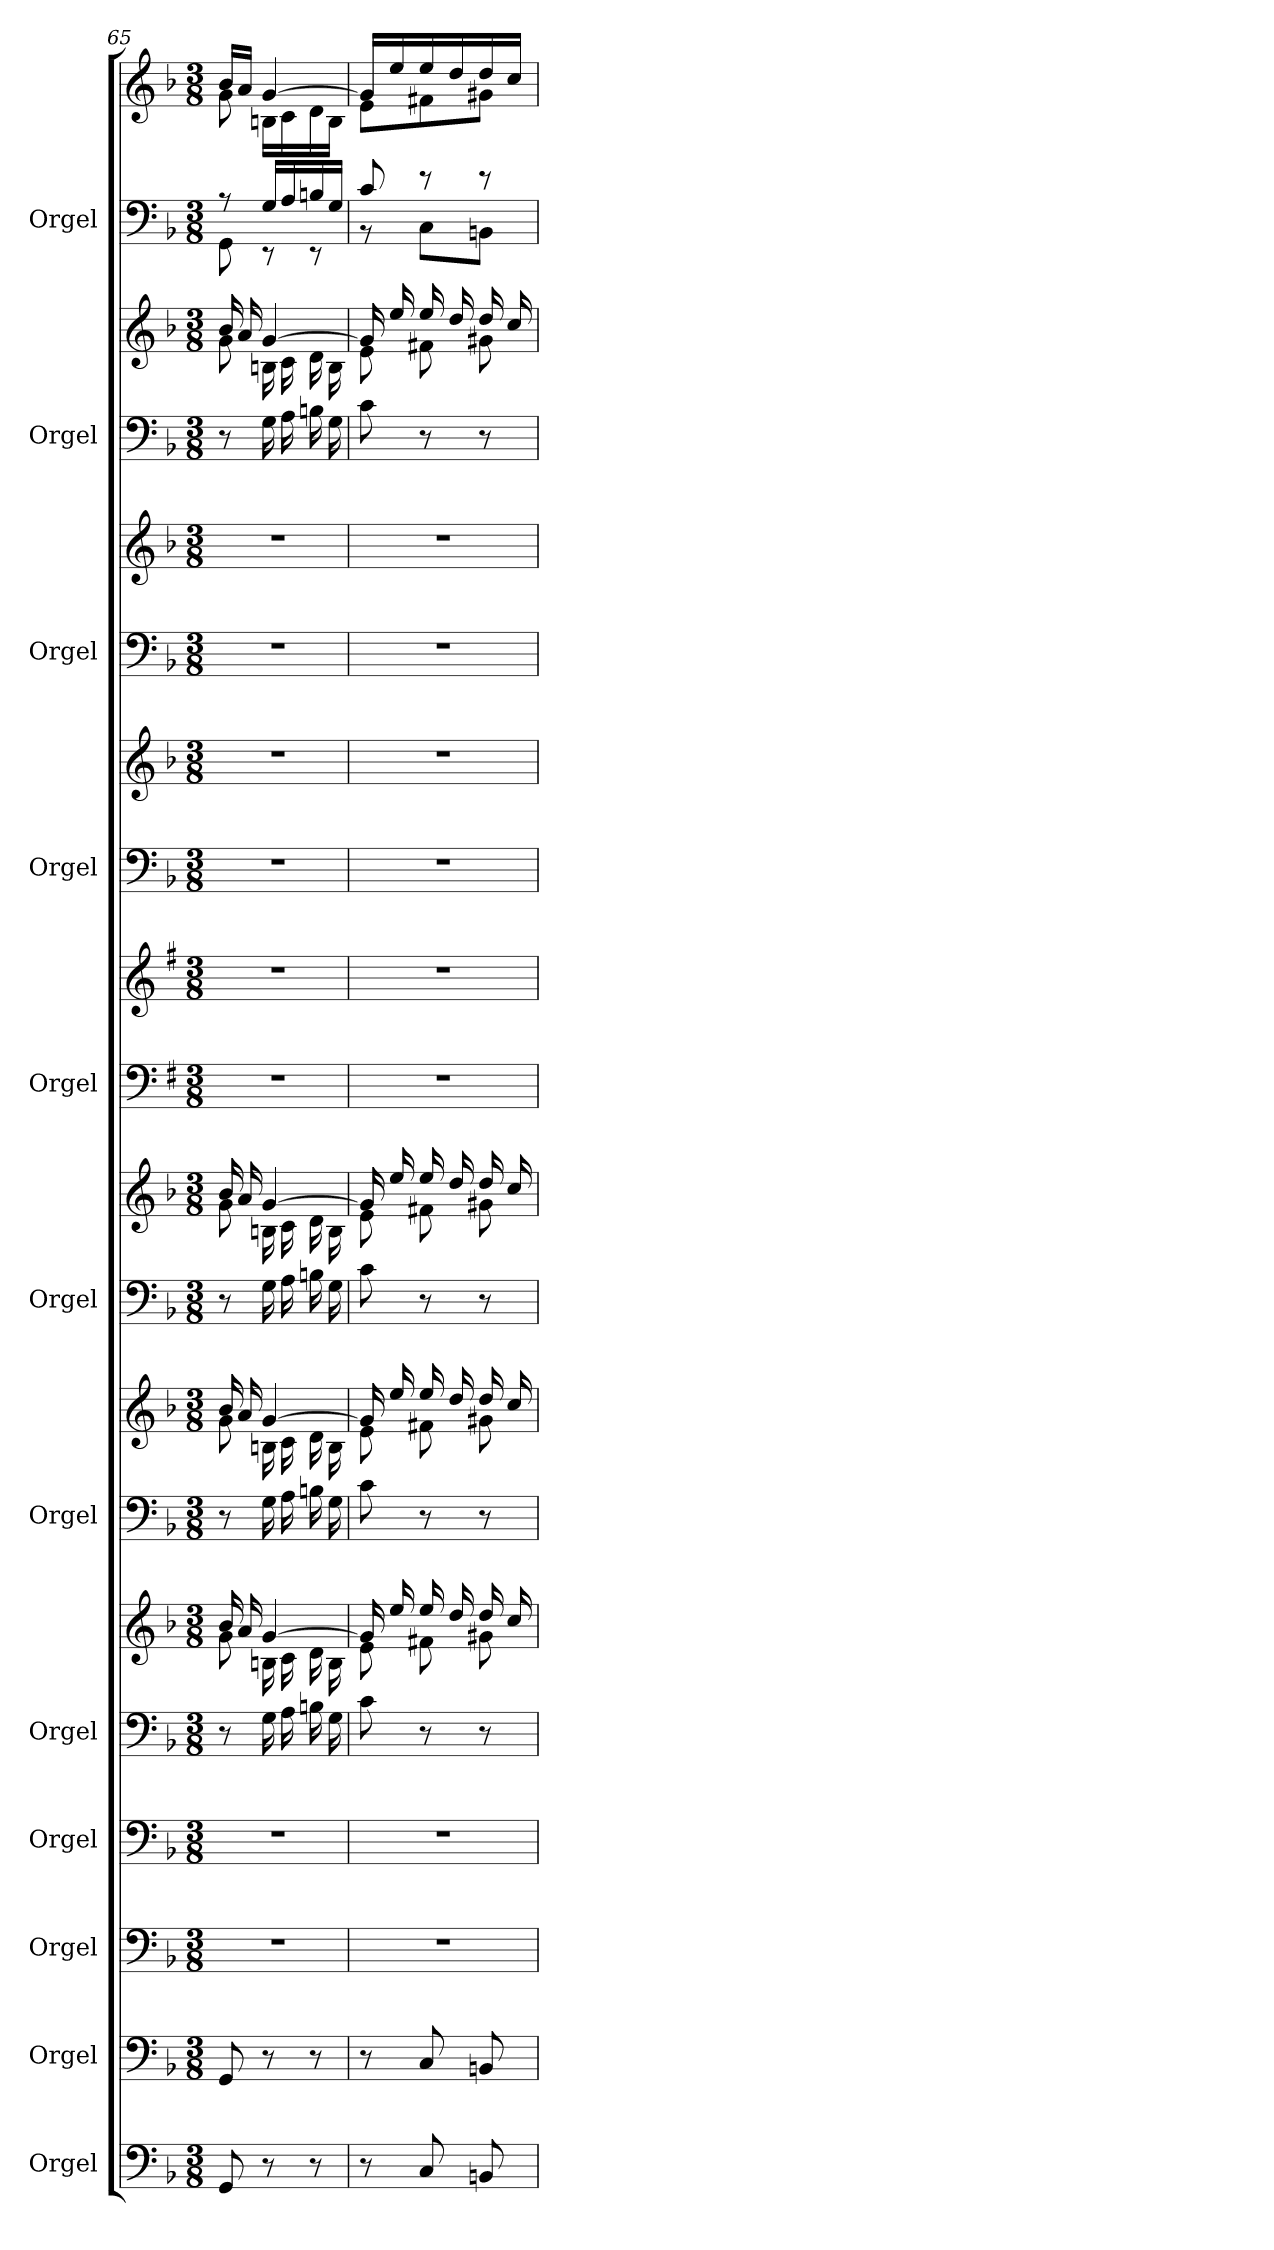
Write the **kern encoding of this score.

**kern	**kern	**kern	**kern	**kern	**kern	**kern	**kern	**kern	**kern	**kern	**kern	**kern	**kern	**kern	**kern	**kern	**kern	**kern	**kern
*part12	*part11	*part10	*part9	*part8	*part8	*part7	*part7	*part6	*part6	*part5	*part5	*part4	*part4	*part3	*part3	*part2	*part2	*part1	*part1
*staff20	*staff19	*staff18	*staff17	*staff16	*staff15	*staff14	*staff13	*staff12	*staff11	*staff10	*staff9	*staff8	*staff7	*staff6	*staff5	*staff4	*staff3	*staff2	*staff1
*I"Orgel	*I"Orgel	*I"Orgel	*I"Orgel	*I"Orgel	*	*I"Orgel	*	*I"Orgel	*	*I"Orgel	*	*I"Orgel	*	*I"Orgel	*	*I"Orgel	*	*I"Orgel	*
*clefF4	*clefF4	*clefF4	*clefF4	*clefF4	*clefG2	*clefF4	*clefG2	*clefF4	*clefG2	*clefF4	*clefG2	*clefF4	*clefG2	*clefF4	*clefG2	*clefF4	*clefG2	*clefF4	*clefG2
*	*	*	*	*	*	*	*	*	*	*ITrd1c2	*ITrd1c2	*	*	*	*	*	*	*	*
*k[b-]	*k[b-]	*k[b-]	*k[b-]	*k[b-]	*k[b-]	*k[b-]	*k[b-]	*k[b-]	*k[b-]	*k[b-]	*k[b-]	*k[b-]	*k[b-]	*k[b-]	*k[b-]	*k[b-]	*k[b-]	*k[b-]	*k[b-]
*M3/8	*M3/8	*M3/8	*M3/8	*M3/8	*M3/8	*M3/8	*M3/8	*M3/8	*M3/8	*M3/8	*M3/8	*M3/8	*M3/8	*M3/8	*M3/8	*M3/8	*M3/8	*M3/8	*M3/8
=65	=65	=65	=65	=65	=65	=65	=65	=65	=65	=65	=65	=65	=65	=65	=65	=65	=65	=65	=65
*	*	*	*	*	*^	*	*^	*	*^	*	*	*	*	*	*	*	*^	*^	*^
8GG/	8GG/	4.r	4.r	8r	16b-/	8g\	8r	16b-/	8g\	8r	16b-/	8g\	4.r	4.r	4.r	4.r	4.r	4.r	8r	16b-/	8g\	8r	8GG\	16b-/LL	8g\
.	.	.	.	.	16a/	.	.	16a/	.	.	16a/	.	.	.	.	.	.	.	.	16a/	.	.	.	16a/JJ	.
8r	8r	.	.	16G\	[4g/	16Bn\	16G\	[4g/	16Bn\	16G\	[4g/	16Bn\	.	.	.	.	.	.	16G\	[4g/	16Bn\	16G/LL	8r	[4g/	16Bn\LL
.	.	.	.	16A\	.	16c\	16A\	.	16c\	16A\	.	16c\	.	.	.	.	.	.	16A\	.	16c\	16A/	.	.	16c\
8r	8r	.	.	16Bn\	.	16d\	16Bn\	.	16d\	16Bn\	.	16d\	.	.	.	.	.	.	16Bn\	.	16d\	16Bn/	8r	.	16d\
.	.	.	.	16G\	.	16B\	16G\	.	16B\	16G\	.	16B\	.	.	.	.	.	.	16G\	.	16B\	16G/JJ	.	.	16B\JJ
=66	=66	=66	=66	=66	=66	=66	=66	=66	=66	=66	=66	=66	=66	=66	=66	=66	=66	=66	=66	=66	=66	=66	=66	=66	=66
8r	8r	4.r	4.r	8c\	16g/]	8e\	8c\	16g/]	8e\	8c\	16g/]	8e\	4.r	4.r	4.r	4.r	4.r	4.r	8c\	16g/]	8e\	8c/	8r	16g/LL]	8e\L
.	.	.	.	.	16ee/	.	.	16ee/	.	.	16ee/	.	.	.	.	.	.	.	.	16ee/	.	.	.	16ee/	.
8C/	8C/	.	.	8r	16ee/	8f#X\	8r	16ee/	8f#X\	8r	16ee/	8f#X\	.	.	.	.	.	.	8r	16ee/	8f#X\	8r	8C\L	16ee/	8f#X\
.	.	.	.	.	16dd/	.	.	16dd/	.	.	16dd/	.	.	.	.	.	.	.	.	16dd/	.	.	.	16dd/	.
8BBn/	8BBn/	.	.	8r	16dd/	8g#X\	8r	16dd/	8g#X\	8r	16dd/	8g#X\	.	.	.	.	.	.	8r	16dd/	8g#X\	8r	8BBn\J	16dd/	8g#X\J
.	.	.	.	.	16cc/	.	.	16cc/	.	.	16cc/	.	.	.	.	.	.	.	.	16cc/	.	.	.	16cc/JJ	.
*	*	*	*	*	*	*	*	*	*	*	*	*	*	*	*	*	*	*	*	*v	*v	*	*	*	*
*	*	*	*	*	*	*	*	*	*	*	*	*	*	*	*	*	*	*	*	*	*v	*v	*	*
*	*	*	*	*	*v	*v	*	*v	*v	*	*v	*v	*	*	*	*	*	*	*	*	*	*v	*v
=	=	=	=	=	=	=	=	=	=	=	=	=	=	=	=	=	=	=	=
*-	*-	*-	*-	*-	*-	*-	*-	*-	*-	*-	*-	*-	*-	*-	*-	*-	*-	*-	*-
